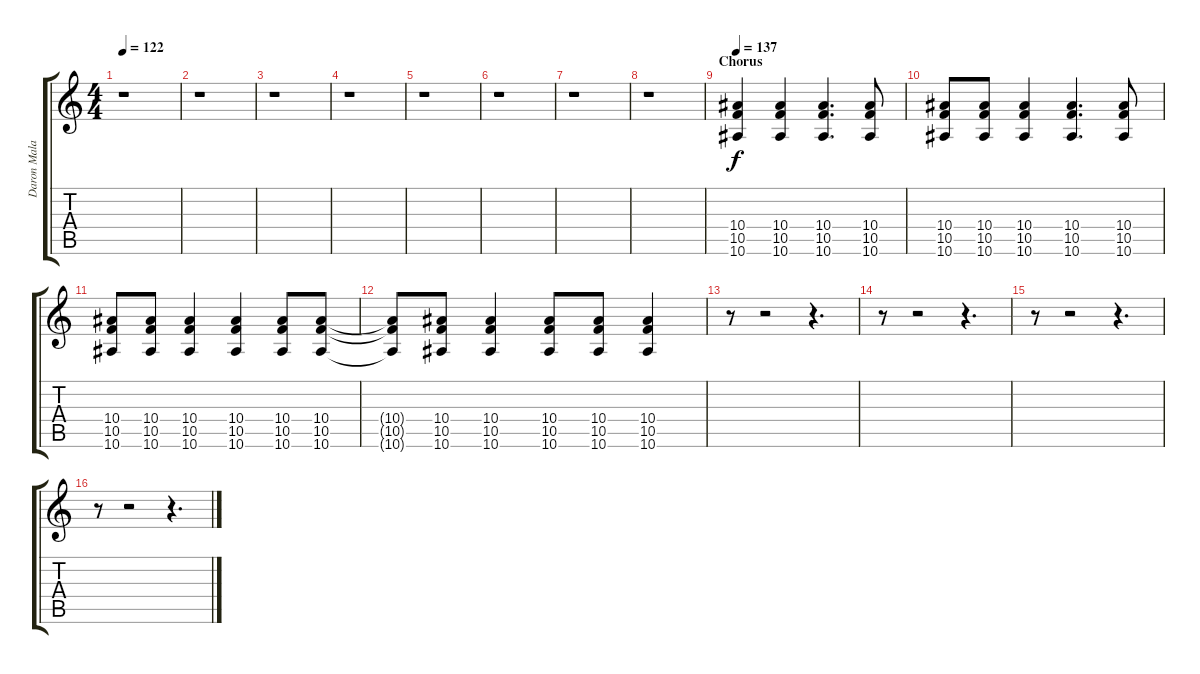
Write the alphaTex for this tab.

\track ("Daron Malakian - Distortion Guitar" "Daron Mala") {instrument distortionguitar}
\staff {score tabs}
\tuning (D4 A3 F3 C3 G2 C2) {hide}
\ts (4 4)
\tempo 122
\clef g2
\ks c
r.1{dy f} |
r.1 |
r.1 |
r.1 |
r.1 |
r.1 |
r.1 |
r.1 |
\section ("" "Chorus")
\tempo 137
(10.4 10.5 10.6).4 (10.4 10.5 10.6).4 (10.4 10.5 10.6).4{d} (10.4 10.5 10.6).8 |
(10.4 10.5 10.6).8 (10.4 10.5 10.6).8 (10.4 10.5 10.6).4 (10.4 10.5 10.6).4{d} (10.4 10.5 10.6).8 |
(10.4 10.5 10.6).8 (10.4 10.5 10.6).8 (10.4 10.5 10.6).4 (10.4 10.5 10.6).4 (10.4 10.5 10.6).8 (10.4 10.5 10.6).8 |
(10.4{t} 10.5{t} 10.6{t}).8 (10.4 10.5 10.6).8 (10.4 10.5 10.6).4 (10.4 10.5 10.6).8 (10.4 10.5 10.6).8 (10.4 10.5 10.6).4 |
r.8 r.2 r.4{d} |
r.8 r.2 r.4{d} |
r.8 r.2 r.4{d} |
r.8 r.2 r.4{d}
